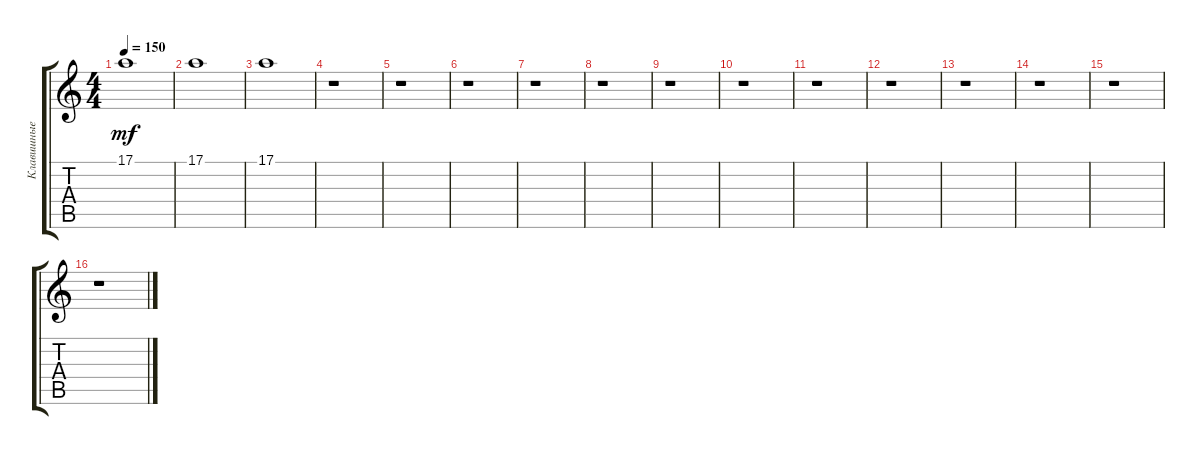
\track ("Клавишные" "Клавишные") {instrument rockorgan}
\staff {score tabs}
\tuning (E4 B3 G3 D3 A2 E2) {hide}
\ts (4 4)
\tempo 150
\clef g2
\ks c
17.1.1{dy mf} |
17.1.1 |
17.1.1 |
r.1 |
r.1 |
r.1 |
r.1 |
r.1 |
r.1 |
r.1 |
r.1 |
r.1 |
r.1 |
r.1 |
r.1 |
r.1
